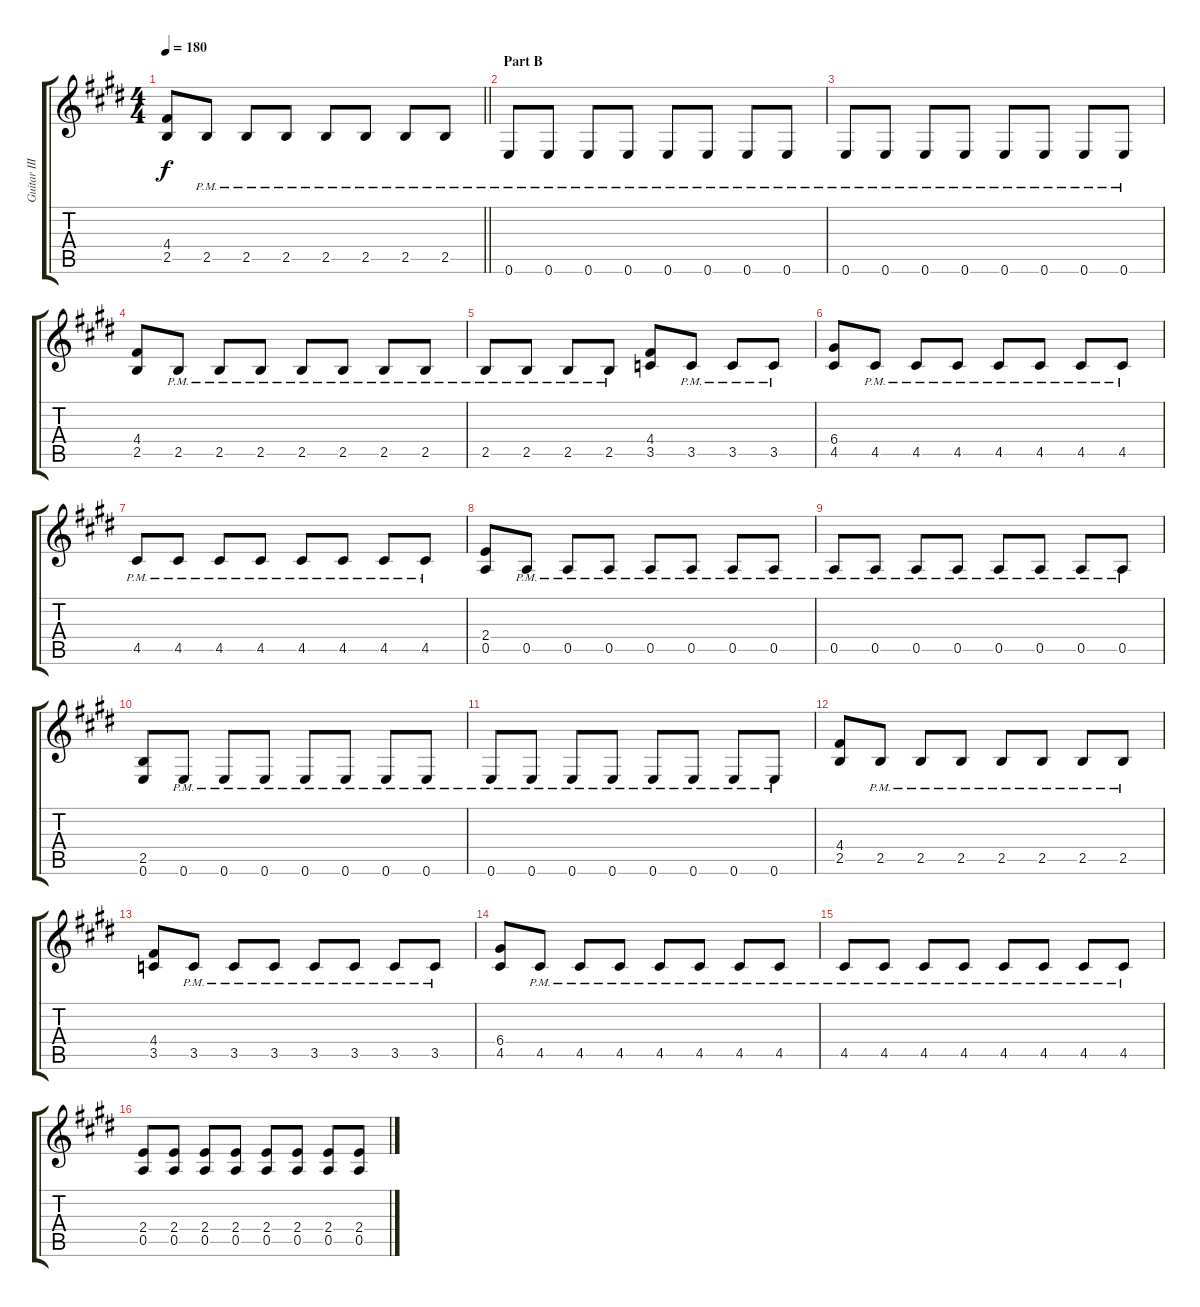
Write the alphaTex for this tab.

\track ("Guitar III (Kazuma)" "Guitar III") {instrument distortionguitar}
\staff {score tabs}
\tuning (E4 B3 G3 D3 A2 E2) {hide}
\ts (4 4)
\tempo 180
\clef g2
\barLineRight lightlight
\ks e
(4.4 2.5).8{dy f} 2.5{pm}.8 2.5{pm}.8 2.5{pm}.8 2.5{pm}.8 2.5{pm}.8 2.5{pm}.8 2.5{pm}.8 |
\section ("" "Part B")
0.6{pm}.8 0.6{pm}.8 0.6{pm}.8 0.6{pm}.8 0.6{pm}.8 0.6{pm}.8 0.6{pm}.8 0.6{pm}.8 |
0.6{pm}.8 0.6{pm}.8 0.6{pm}.8 0.6{pm}.8 0.6{pm}.8 0.6{pm}.8 0.6{pm}.8 0.6{pm}.8 |
(4.4 2.5).8 2.5{pm}.8 2.5{pm}.8 2.5{pm}.8 2.5{pm}.8 2.5{pm}.8 2.5{pm}.8 2.5{pm}.8 |
2.5{pm}.8 2.5{pm}.8 2.5{pm}.8 2.5{pm}.8 (4.4 3.5).8 3.5{pm}.8 3.5{pm}.8 3.5{pm}.8 |
(6.4 4.5).8 4.5{pm}.8 4.5{pm}.8 4.5{pm}.8 4.5{pm}.8 4.5{pm}.8 4.5{pm}.8 4.5{pm}.8 |
4.5{pm}.8 4.5{pm}.8 4.5{pm}.8 4.5{pm}.8 4.5{pm}.8 4.5{pm}.8 4.5{pm}.8 4.5{pm}.8 |
(2.4 0.5).8 0.5{pm}.8 0.5{pm}.8 0.5{pm}.8 0.5{pm}.8 0.5{pm}.8 0.5{pm}.8 0.5{pm}.8 |
0.5{pm}.8 0.5{pm}.8 0.5{pm}.8 0.5{pm}.8 0.5{pm}.8 0.5{pm}.8 0.5{pm}.8 0.5{pm}.8 |
(2.5 0.6).8 0.6{pm}.8 0.6{pm}.8 0.6{pm}.8 0.6{pm}.8 0.6{pm}.8 0.6{pm}.8 0.6{pm}.8 |
0.6{pm}.8 0.6{pm}.8 0.6{pm}.8 0.6{pm}.8 0.6{pm}.8 0.6{pm}.8 0.6{pm}.8 0.6{pm}.8 |
(4.4 2.5).8 2.5{pm}.8 2.5{pm}.8 2.5{pm}.8 2.5{pm}.8 2.5{pm}.8 2.5{pm}.8 2.5{pm}.8 |
(4.4 3.5).8 3.5{pm}.8 3.5{pm}.8 3.5{pm}.8 3.5{pm}.8 3.5{pm}.8 3.5{pm}.8 3.5{pm}.8 |
(6.4 4.5).8 4.5{pm}.8 4.5{pm}.8 4.5{pm}.8 4.5{pm}.8 4.5{pm}.8 4.5{pm}.8 4.5{pm}.8 |
4.5{pm}.8 4.5{pm}.8 4.5{pm}.8 4.5{pm}.8 4.5{pm}.8 4.5{pm}.8 4.5{pm}.8 4.5{pm}.8 |
(2.4 0.5).8 (2.4 0.5).8 (2.4 0.5).8 (2.4 0.5).8 (2.4 0.5).8 (2.4 0.5).8 (2.4 0.5).8 (2.4 0.5).8
